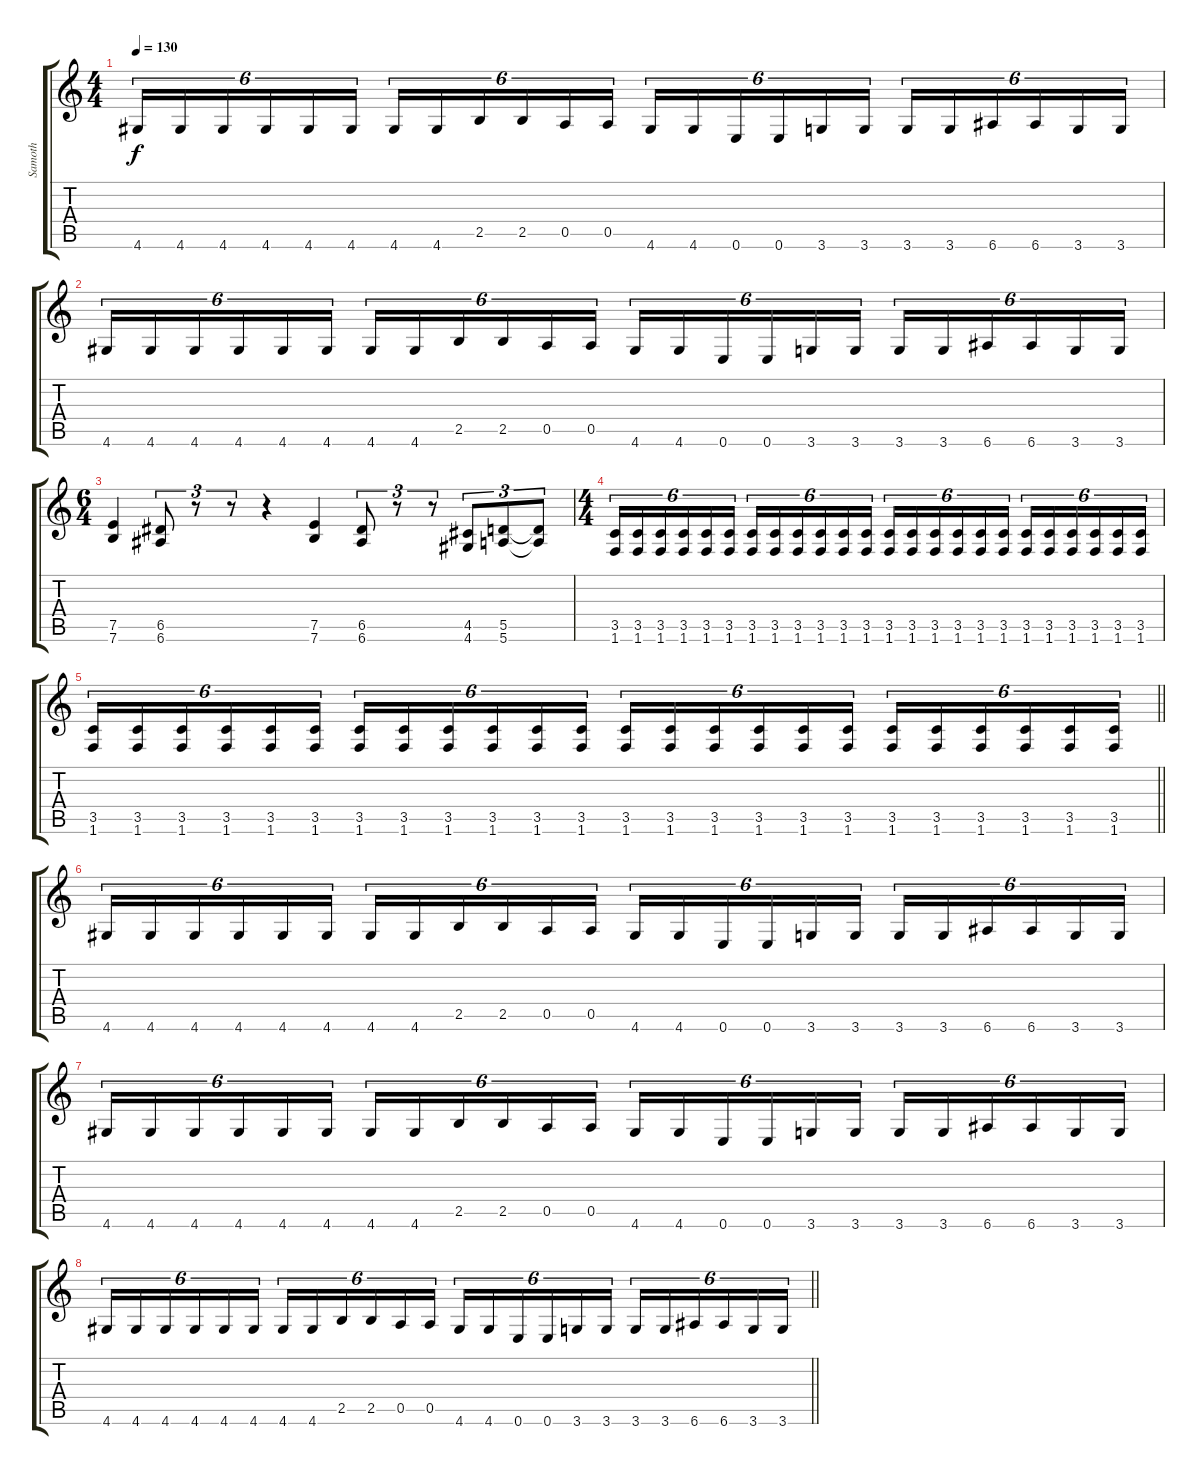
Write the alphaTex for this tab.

\track ("Samoth" "Samoth") {instrument distortionguitar}
\staff {score tabs}
\tuning (E4 B3 G3 D3 A2 E2) {hide}
\ts (4 4)
\tempo 130
\clef g2
\ks c
4.6.16{tu (6 4) dy f} 4.6.16{tu (6 4)} 4.6.16{tu (6 4)} 4.6.16{tu (6 4)} 4.6.16{tu (6 4)} 4.6.16{tu (6 4)} 4.6.16{tu (6 4)} 4.6.16{tu (6 4)} 2.5.16{tu (6 4)} 2.5.16{tu (6 4)} 0.5.16{tu (6 4)} 0.5.16{tu (6 4)} 4.6.16{tu (6 4)} 4.6.16{tu (6 4)} 0.6.16{tu (6 4)} 0.6.16{tu (6 4)} 3.6.16{tu (6 4)} 3.6.16{tu (6 4)} 3.6.16{tu (6 4)} 3.6.16{tu (6 4)} 6.6.16{tu (6 4)} 6.6.16{tu (6 4)} 3.6.16{tu (6 4)} 3.6.16{tu (6 4)} |
4.6.16{tu (6 4)} 4.6.16{tu (6 4)} 4.6.16{tu (6 4)} 4.6.16{tu (6 4)} 4.6.16{tu (6 4)} 4.6.16{tu (6 4)} 4.6.16{tu (6 4)} 4.6.16{tu (6 4)} 2.5.16{tu (6 4)} 2.5.16{tu (6 4)} 0.5.16{tu (6 4)} 0.5.16{tu (6 4)} 4.6.16{tu (6 4)} 4.6.16{tu (6 4)} 0.6.16{tu (6 4)} 0.6.16{tu (6 4)} 3.6.16{tu (6 4)} 3.6.16{tu (6 4)} 3.6.16{tu (6 4)} 3.6.16{tu (6 4)} 6.6.16{tu (6 4)} 6.6.16{tu (6 4)} 3.6.16{tu (6 4)} 3.6.16{tu (6 4)} |
\ts (6 4)
(7.5 7.6).4 (6.5 6.6).8{tu (3 2)} r.8{tu (3 2)} r.8{tu (3 2)} r.4 (7.5 7.6).4 (6.5 6.6).8{tu (3 2)} r.8{tu (3 2)} r.8{tu (3 2)} (4.5 4.6).8{tu (3 2)} (5.5 5.6).8{tu (3 2)} (5.5{t} 5.6{t}).8{tu (3 2)} |
\ts (4 4)
(3.5 1.6).16{tu (6 4)} (3.5 1.6).16{tu (6 4)} (3.5 1.6).16{tu (6 4)} (3.5 1.6).16{tu (6 4)} (3.5 1.6).16{tu (6 4)} (3.5 1.6).16{tu (6 4)} (3.5 1.6).16{tu (6 4)} (3.5 1.6).16{tu (6 4)} (3.5 1.6).16{tu (6 4)} (3.5 1.6).16{tu (6 4)} (3.5 1.6).16{tu (6 4)} (3.5 1.6).16{tu (6 4)} (3.5 1.6).16{tu (6 4)} (3.5 1.6).16{tu (6 4)} (3.5 1.6).16{tu (6 4)} (3.5 1.6).16{tu (6 4)} (3.5 1.6).16{tu (6 4)} (3.5 1.6).16{tu (6 4)} (3.5 1.6).16{tu (6 4)} (3.5 1.6).16{tu (6 4)} (3.5 1.6).16{tu (6 4)} (3.5 1.6).16{tu (6 4)} (3.5 1.6).16{tu (6 4)} (3.5 1.6).16{tu (6 4)} |
\barLineRight lightlight
(3.5 1.6).16{tu (6 4)} (3.5 1.6).16{tu (6 4)} (3.5 1.6).16{tu (6 4)} (3.5 1.6).16{tu (6 4)} (3.5 1.6).16{tu (6 4)} (3.5 1.6).16{tu (6 4)} (3.5 1.6).16{tu (6 4)} (3.5 1.6).16{tu (6 4)} (3.5 1.6).16{tu (6 4)} (3.5 1.6).16{tu (6 4)} (3.5 1.6).16{tu (6 4)} (3.5 1.6).16{tu (6 4)} (3.5 1.6).16{tu (6 4)} (3.5 1.6).16{tu (6 4)} (3.5 1.6).16{tu (6 4)} (3.5 1.6).16{tu (6 4)} (3.5 1.6).16{tu (6 4)} (3.5 1.6).16{tu (6 4)} (3.5 1.6).16{tu (6 4)} (3.5 1.6).16{tu (6 4)} (3.5 1.6).16{tu (6 4)} (3.5 1.6).16{tu (6 4)} (3.5 1.6).16{tu (6 4)} (3.5 1.6).16{tu (6 4)} |
4.6.16{tu (6 4)} 4.6.16{tu (6 4)} 4.6.16{tu (6 4)} 4.6.16{tu (6 4)} 4.6.16{tu (6 4)} 4.6.16{tu (6 4)} 4.6.16{tu (6 4)} 4.6.16{tu (6 4)} 2.5.16{tu (6 4)} 2.5.16{tu (6 4)} 0.5.16{tu (6 4)} 0.5.16{tu (6 4)} 4.6.16{tu (6 4)} 4.6.16{tu (6 4)} 0.6.16{tu (6 4)} 0.6.16{tu (6 4)} 3.6.16{tu (6 4)} 3.6.16{tu (6 4)} 3.6.16{tu (6 4)} 3.6.16{tu (6 4)} 6.6.16{tu (6 4)} 6.6.16{tu (6 4)} 3.6.16{tu (6 4)} 3.6.16{tu (6 4)} |
4.6.16{tu (6 4)} 4.6.16{tu (6 4)} 4.6.16{tu (6 4)} 4.6.16{tu (6 4)} 4.6.16{tu (6 4)} 4.6.16{tu (6 4)} 4.6.16{tu (6 4)} 4.6.16{tu (6 4)} 2.5.16{tu (6 4)} 2.5.16{tu (6 4)} 0.5.16{tu (6 4)} 0.5.16{tu (6 4)} 4.6.16{tu (6 4)} 4.6.16{tu (6 4)} 0.6.16{tu (6 4)} 0.6.16{tu (6 4)} 3.6.16{tu (6 4)} 3.6.16{tu (6 4)} 3.6.16{tu (6 4)} 3.6.16{tu (6 4)} 6.6.16{tu (6 4)} 6.6.16{tu (6 4)} 3.6.16{tu (6 4)} 3.6.16{tu (6 4)} |
\barLineRight lightlight
4.6.16{tu (6 4)} 4.6.16{tu (6 4)} 4.6.16{tu (6 4)} 4.6.16{tu (6 4)} 4.6.16{tu (6 4)} 4.6.16{tu (6 4)} 4.6.16{tu (6 4)} 4.6.16{tu (6 4)} 2.5.16{tu (6 4)} 2.5.16{tu (6 4)} 0.5.16{tu (6 4)} 0.5.16{tu (6 4)} 4.6.16{tu (6 4)} 4.6.16{tu (6 4)} 0.6.16{tu (6 4)} 0.6.16{tu (6 4)} 3.6.16{tu (6 4)} 3.6.16{tu (6 4)} 3.6.16{tu (6 4)} 3.6.16{tu (6 4)} 6.6.16{tu (6 4)} 6.6.16{tu (6 4)} 3.6.16{tu (6 4)} 3.6.16{tu (6 4)}
